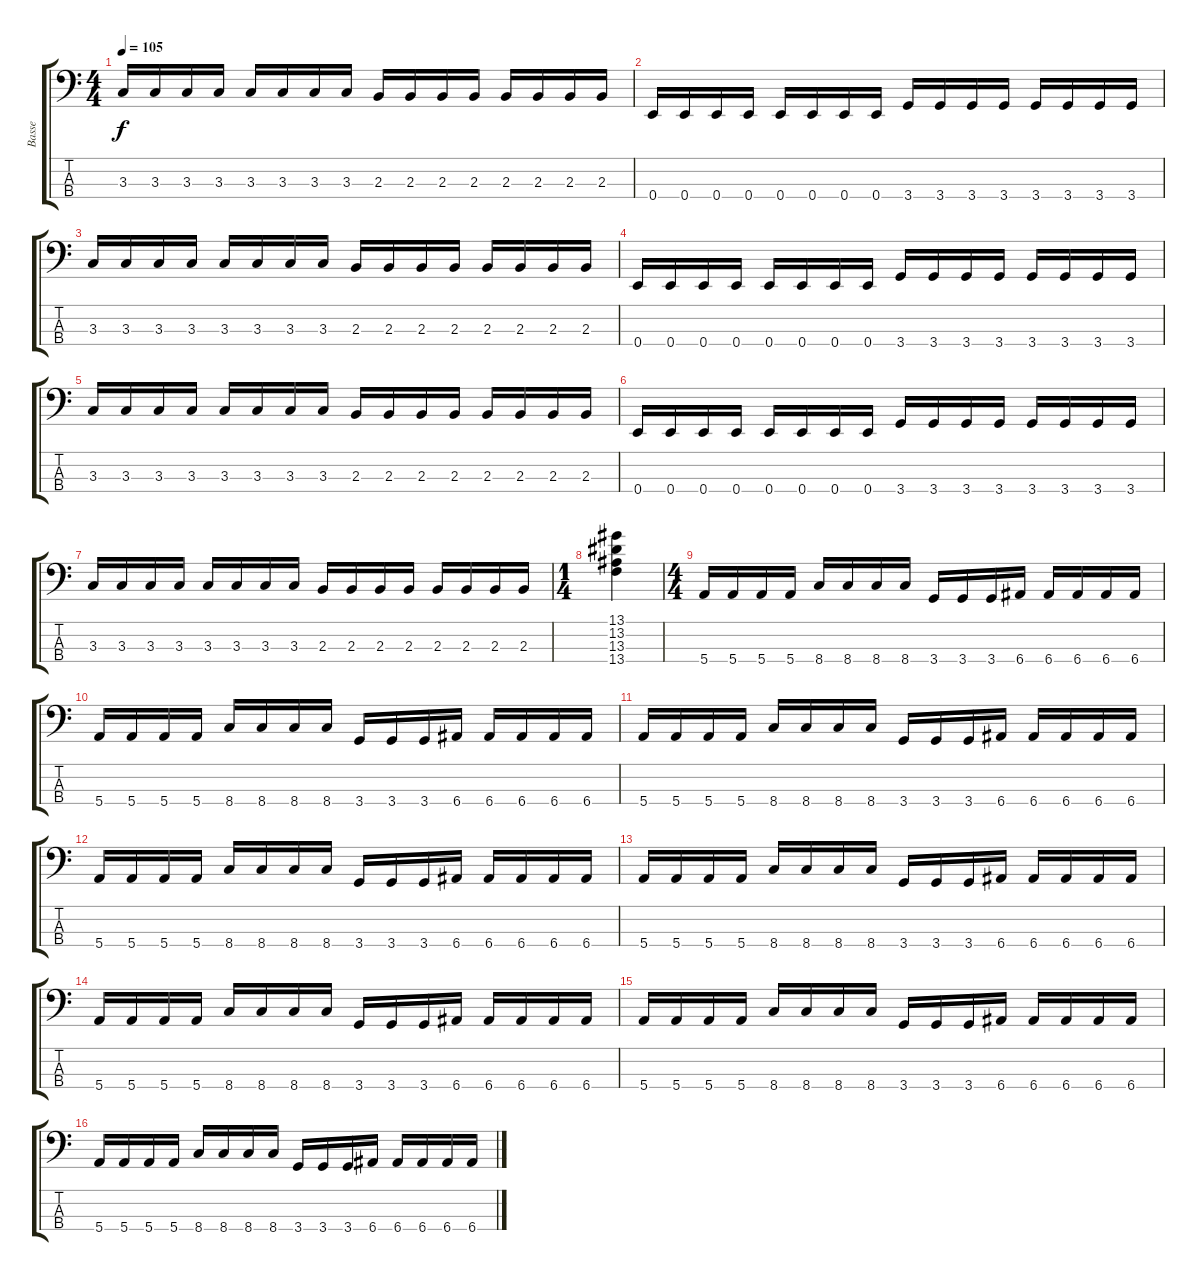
\track ("Basse" "Basse") {instrument electricbasspick}
\staff {score tabs}
\tuning (G2 D2 A1 E1) {hide}
\ts (4 4)
\tempo 105
\clef f4
\ks c
3.3.16{dy f} 3.3.16 3.3.16 3.3.16 3.3.16 3.3.16 3.3.16 3.3.16 2.3.16 2.3.16 2.3.16 2.3.16 2.3.16 2.3.16 2.3.16 2.3.16 |
0.4.16 0.4.16 0.4.16 0.4.16 0.4.16 0.4.16 0.4.16 0.4.16 3.4.16 3.4.16 3.4.16 3.4.16 3.4.16 3.4.16 3.4.16 3.4.16 |
3.3.16 3.3.16 3.3.16 3.3.16 3.3.16 3.3.16 3.3.16 3.3.16 2.3.16 2.3.16 2.3.16 2.3.16 2.3.16 2.3.16 2.3.16 2.3.16 |
0.4.16 0.4.16 0.4.16 0.4.16 0.4.16 0.4.16 0.4.16 0.4.16 3.4.16 3.4.16 3.4.16 3.4.16 3.4.16 3.4.16 3.4.16 3.4.16 |
3.3.16 3.3.16 3.3.16 3.3.16 3.3.16 3.3.16 3.3.16 3.3.16 2.3.16 2.3.16 2.3.16 2.3.16 2.3.16 2.3.16 2.3.16 2.3.16 |
0.4.16 0.4.16 0.4.16 0.4.16 0.4.16 0.4.16 0.4.16 0.4.16 3.4.16 3.4.16 3.4.16 3.4.16 3.4.16 3.4.16 3.4.16 3.4.16 |
3.3.16 3.3.16 3.3.16 3.3.16 3.3.16 3.3.16 3.3.16 3.3.16 2.3.16 2.3.16 2.3.16 2.3.16 2.3.16 2.3.16 2.3.16 2.3.16 |
\ts (1 4)
(13.1 13.2 13.3 13.4).4{instrument applause} |
\ts (4 4)
5.4.16{instrument electricbasspick} 5.4.16 5.4.16 5.4.16 8.4.16 8.4.16 8.4.16 8.4.16 3.4.16 3.4.16 3.4.16 6.4.16 6.4.16 6.4.16 6.4.16 6.4.16 |
5.4.16 5.4.16 5.4.16 5.4.16 8.4.16 8.4.16 8.4.16 8.4.16 3.4.16 3.4.16 3.4.16 6.4.16 6.4.16 6.4.16 6.4.16 6.4.16 |
5.4.16 5.4.16 5.4.16 5.4.16 8.4.16 8.4.16 8.4.16 8.4.16 3.4.16 3.4.16 3.4.16 6.4.16 6.4.16 6.4.16 6.4.16 6.4.16 |
5.4.16 5.4.16 5.4.16 5.4.16 8.4.16 8.4.16 8.4.16 8.4.16 3.4.16 3.4.16 3.4.16 6.4.16 6.4.16 6.4.16 6.4.16 6.4.16 |
5.4.16 5.4.16 5.4.16 5.4.16 8.4.16 8.4.16 8.4.16 8.4.16 3.4.16 3.4.16 3.4.16 6.4.16 6.4.16 6.4.16 6.4.16 6.4.16 |
5.4.16 5.4.16 5.4.16 5.4.16 8.4.16 8.4.16 8.4.16 8.4.16 3.4.16 3.4.16 3.4.16 6.4.16 6.4.16 6.4.16 6.4.16 6.4.16 |
5.4.16 5.4.16 5.4.16 5.4.16 8.4.16 8.4.16 8.4.16 8.4.16 3.4.16 3.4.16 3.4.16 6.4.16 6.4.16 6.4.16 6.4.16 6.4.16 |
5.4.16 5.4.16 5.4.16 5.4.16 8.4.16 8.4.16 8.4.16 8.4.16 3.4.16 3.4.16 3.4.16 6.4.16 6.4.16 6.4.16 6.4.16 6.4.16
